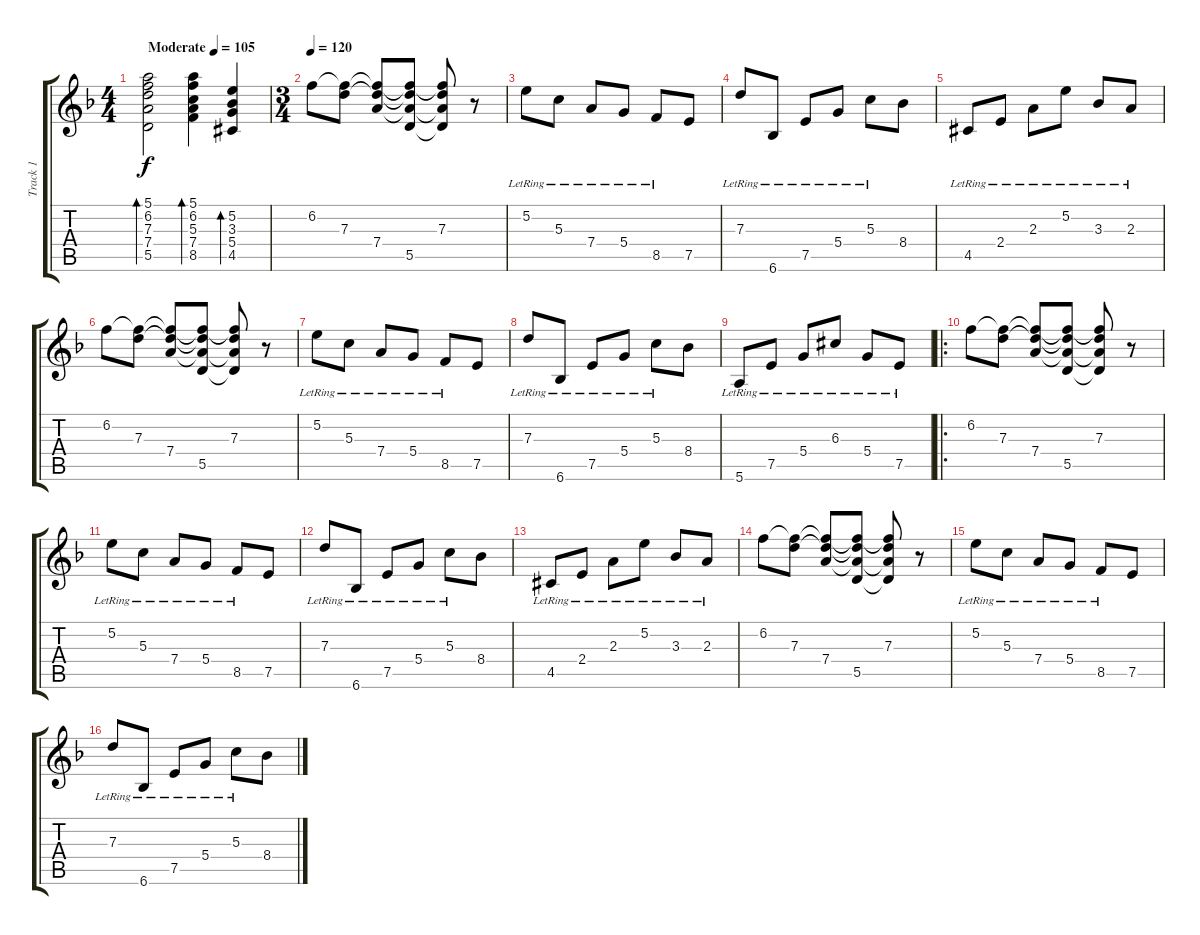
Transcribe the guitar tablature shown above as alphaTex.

\track ("Track 1" "Track 1") {instrument acousticguitarnylon}
\staff {score tabs}
\tuning (E4 B3 G3 D3 A2 E2) {hide}
\ts (4 4)
\tempo (105 "Moderate")
\clef g2
\ks dminor
(5.1 6.2 7.3 7.4 5.5).2{bd 240 dy f instrument acousticguitarnylon} (5.1 6.2 5.3 7.4 8.5).4{bd 240} (5.2 3.3 5.4 4.5{acc #}).4{bd 240} |
\ts (3 4)
\tempo 120
6.2.8 (6.2{t} 7.3).8 (6.2{t} 7.3{t} 7.4).8 (6.2{t} 7.3{t} 7.4{t} 5.5).8 (6.2{t} 7.3 7.4{t} 5.5{t}).8 r.8 |
5.2{lr}.8 5.3{lr}.8 7.4{lr}.8 5.4{lr}.8 8.5{lr}.8 7.5.8 |
7.3{lr}.8 6.6{lr}.8 7.5{lr}.8 5.4{lr}.8 5.3{lr}.8 8.4.8 |
4.5{lr acc #}.8 2.4{lr}.8 2.3{lr}.8 5.2{lr}.8 3.3{lr}.8 2.3{lr}.8 |
6.2.8 (6.2{t} 7.3).8 (6.2{t} 7.3{t} 7.4).8 (6.2{t} 7.3{t} 7.4{t} 5.5).8 (6.2{t} 7.3 7.4{t} 5.5{t}).8 r.8 |
5.2{lr}.8 5.3{lr}.8 7.4{lr}.8 5.4{lr}.8 8.5{lr}.8 7.5.8 |
7.3{lr}.8 6.6{lr}.8 7.5{lr}.8 5.4{lr}.8 5.3{lr}.8 8.4.8 |
5.6{lr}.8 7.5{lr}.8 5.4{lr}.8 6.3{lr acc #}.8 5.4{lr}.8 7.5{lr}.8 |
\ro
6.2.8 (6.2{t} 7.3).8 (6.2{t} 7.3{t} 7.4).8 (6.2{t} 7.3{t} 7.4{t} 5.5).8 (6.2{t} 7.3 7.4{t} 5.5{t}).8 r.8 |
5.2{lr}.8 5.3{lr}.8 7.4{lr}.8 5.4{lr}.8 8.5{lr}.8 7.5.8 |
7.3{lr}.8 6.6{lr}.8 7.5{lr}.8 5.4{lr}.8 5.3{lr}.8 8.4.8 |
4.5{lr acc #}.8 2.4{lr}.8 2.3{lr}.8 5.2{lr}.8 3.3{lr}.8 2.3{lr}.8 |
6.2.8 (6.2{t} 7.3).8 (6.2{t} 7.3{t} 7.4).8 (6.2{t} 7.3{t} 7.4{t} 5.5).8 (6.2{t} 7.3 7.4{t} 5.5{t}).8 r.8 |
5.2{lr}.8 5.3{lr}.8 7.4{lr}.8 5.4{lr}.8 8.5{lr}.8 7.5.8 |
7.3{lr}.8 6.6{lr}.8 7.5{lr}.8 5.4{lr}.8 5.3{lr}.8 8.4.8
